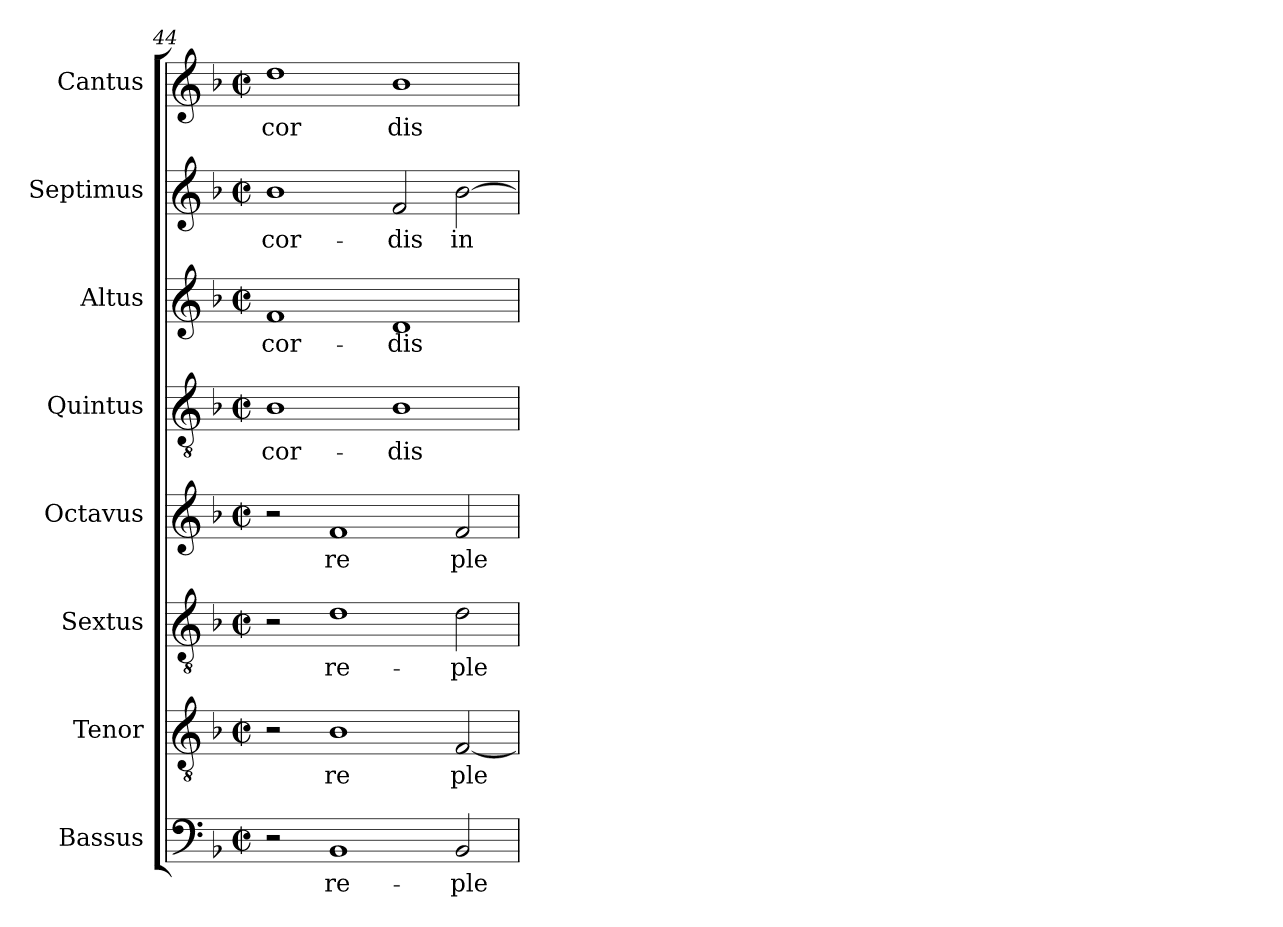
**kern	**text	**kern	**text	**kern	**text	**kern	**text	**kern	**text	**kern	**text	**kern	**text	**kern	**text
*part8	*part8	*part7	*part7	*part6	*part6	*part5	*part5	*part4	*part4	*part3	*part3	*part2	*part2	*part1	*part1
*staff8	*staff8	*staff7	*staff7	*staff6	*staff6	*staff5	*staff5	*staff4	*staff4	*staff3	*staff3	*staff2	*staff2	*staff1	*staff1
*I"Bassus	*	*I"Tenor	*	*I"Sextus	*	*I"Octavus	*	*I"Quintus	*	*I"Altus	*	*I"Septimus	*	*I"Cantus	*
!!LO:PB:g=z
*clefF4	*	*clefGv2	*	*clefGv2	*	*clefG2	*	*clefGv2	*	*clefG2	*	*clefG2	*	*clefG2	*
*k[b-]	*	*k[b-]	*	*k[b-]	*	*k[b-]	*	*k[b-]	*	*k[b-]	*	*k[b-]	*	*k[b-]	*
*F:	*	*F:	*	*F:	*	*F:	*	*F:	*	*F:	*	*F:	*	*F:	*
*M2/2	*	*M2/2	*	*M2/2	*	*M2/2	*	*M2/2	*	*M2/2	*	*M2/2	*	*M2/2	*
*met(c|)	*	*met(c|)	*	*met(c|)	*	*met(c|)	*	*met(c|)	*	*met(c|)	*	*met(c|)	*	*met(c|)	*
=44	=44	=44	=44	=44	=44	=44	=44	=44	=44	=44	=44	=44	=44	=44	=44
!	!	!	!	!	!	!	!	!	!LO:LY:b:cj	!	!LO:LY:b:cj	!	!LO:LY:b:cj	!	!LO:LY:b:cj
2r	.	2r	.	2r	.	2r	.	1B-	cor-	1f	cor-	1b-	cor-	1dd	cor
!	!LO:LY:b:cj	!	!LO:LY:b:cj	!	!LO:LY:b:cj	!	!LO:LY:b:cj	!	!	!	!	!	!	!	!
1BB-	re-	1B-	re	1d	re-	1f	re	.	.	.	.	.	.	.	.
!	!	!	!	!	!	!	!	!	!LO:LY:b:cj	!	!LO:LY:b:cj	!	!LO:LY:b:cj	!	!LO:LY:b:cj
.	.	.	.	.	.	.	.	1B-	-dis	1d	-dis	2f/	-dis	1b-	dis
!	!LO:LY:b:cj	!	!LO:LY:b	!	!LO:LY:b:cj	!	!LO:LY:b:cj	!	!	!	!	!	!LO:LY:b:cj	!	!
2BB-/	-ple	[<2F/	ple	2d\	-ple	2f/	ple	.	.	.	.	[>2b-\	in-	.	.
=	=	=	=	=	=	=	=	=	=	=	=	=	=	=	=
*-	*-	*-	*-	*-	*-	*-	*-	*-	*-	*-	*-	*-	*-	*-	*-
